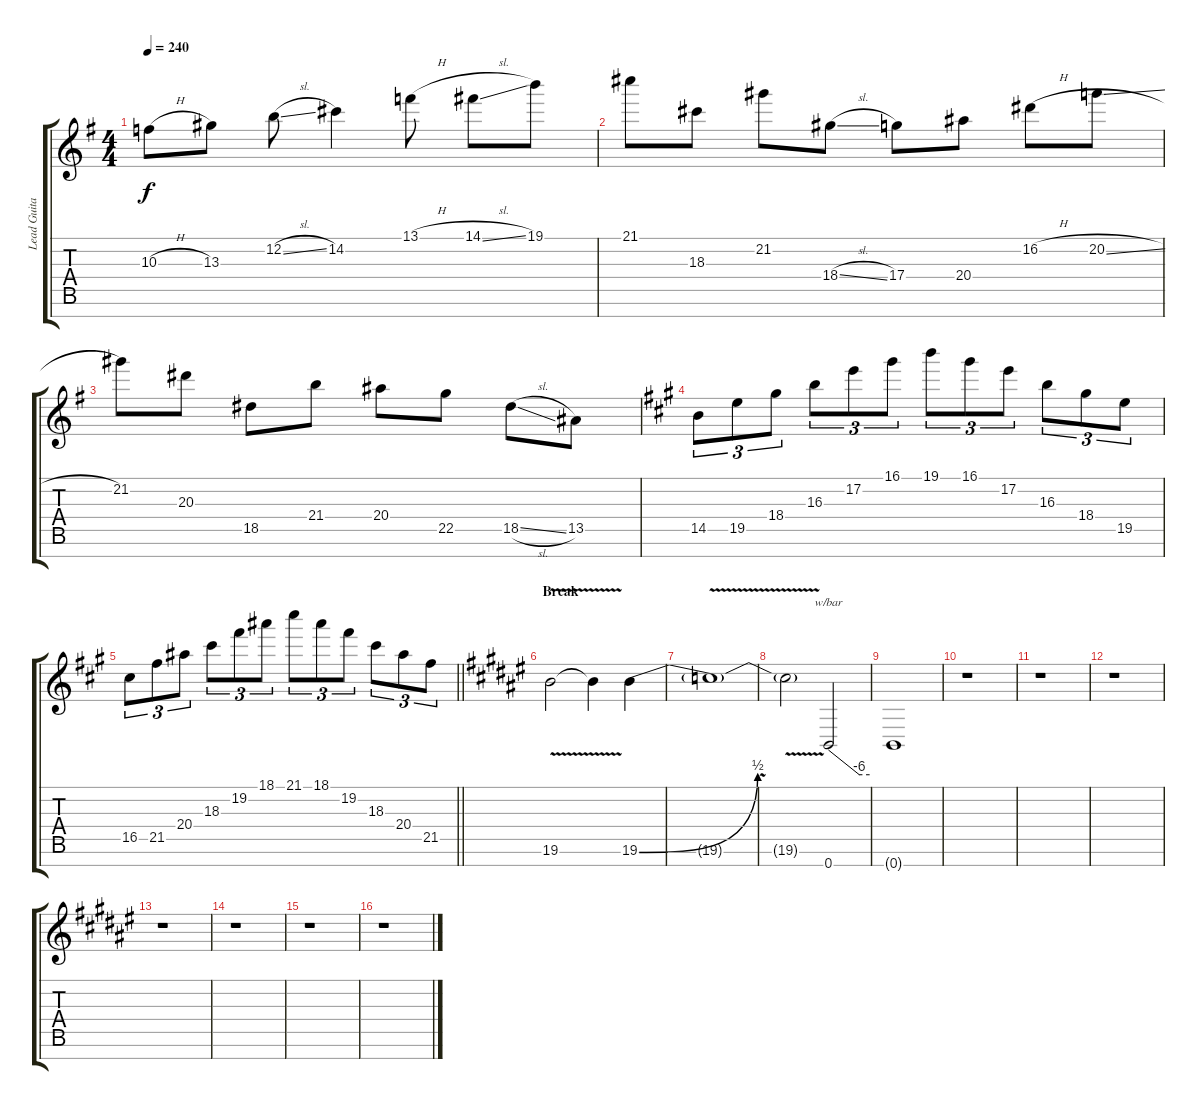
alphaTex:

\track ("Lead Guitar [Ellis]" "Lead Guita") {instrument overdrivenguitar}
\staff {score tabs}
\tuning (E4 B3 G3 D3 A2 E2 B1) {hide}
\ts (4 4)
\tempo 240
\clef g2
\ks eminor
10.3{h}.8{dy f} 13.3.8 12.2{sl}.8 14.2.4 13.1{h}.8 14.1{sl}.8 19.1.8 |
21.1.8 18.3.8 21.2.8 18.4{sl}.8 17.4.8 20.4.8 16.2{h}.8 20.2{sl}.8 |
21.2.8 20.3.8 18.5.8 21.4.8 20.4.8 22.5.8 18.5{sl}.8 13.5.8 |
\ks f#minor
14.5.8{tu (3 2)} 19.5.8{tu (3 2)} 18.4.8{tu (3 2)} 16.3.8{tu (3 2)} 17.2.8{tu (3 2)} 16.1.8{tu (3 2)} 19.1.8{tu (3 2)} 16.1.8{tu (3 2)} 17.2.8{tu (3 2)} 16.3.8{tu (3 2)} 18.4.8{tu (3 2)} 19.5.8{tu (3 2)} |
\barLineRight lightlight
16.5.8{tu (3 2)} 21.5.8{tu (3 2)} 20.4.8{tu (3 2)} 18.3.8{tu (3 2)} 19.2.8{tu (3 2)} 18.1.8{tu (3 2)} 21.1.8{tu (3 2)} 18.1.8{tu (3 2)} 19.2.8{tu (3 2)} 18.3.8{tu (3 2)} 20.4.8{tu (3 2)} 21.5.8{tu (3 2)} |
\section ("" "Break")
\ks f#
19.6{v}.2 19.6{v t}.4 19.6{be (bend 0 0 60 2)}.4 |
19.6{v t}.1 |
19.6{v t}.2 0.7.2{tbe (custom default 0 0 45 -24 60 -24)} |
0.7{t}.1 |
r.1 |
r.1 |
r.1 |
r.1 |
r.1 |
r.1 |
r.1
